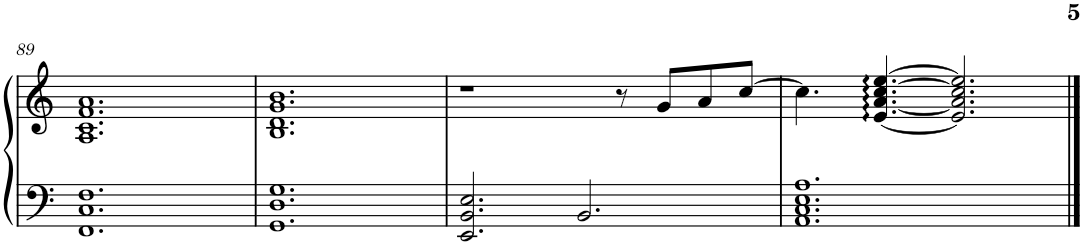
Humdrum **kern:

**kern	**kern
*part1	*part1
*staff2	*staff1
*I"피아노	*
!!LO:PB:g=z
*clefF4	*clefG2
*k[]	*k[]
*M12/8	*M12/8
=89	=89
1.FF 1.C 1.F	1.A 1.c 1.f 1.a
=90	=90
1.GG 1.D 1.G	1.B 1.d 1.g 1.b
=91	=91
2.EE/ 2.BB/ 2.E/	1r
2.BB/	.
.	8r
.	8g/L
.	8a/
.	[8cc/J
=92	=92
1.AA 1.C 1.E 1.A	4.cc\]
.	[4.e/ [4.a/ [4.cc/ [4.ee/
.	2.e/] 2.a/] 2.cc/] 2.ee/]
==	==
*-	*-
